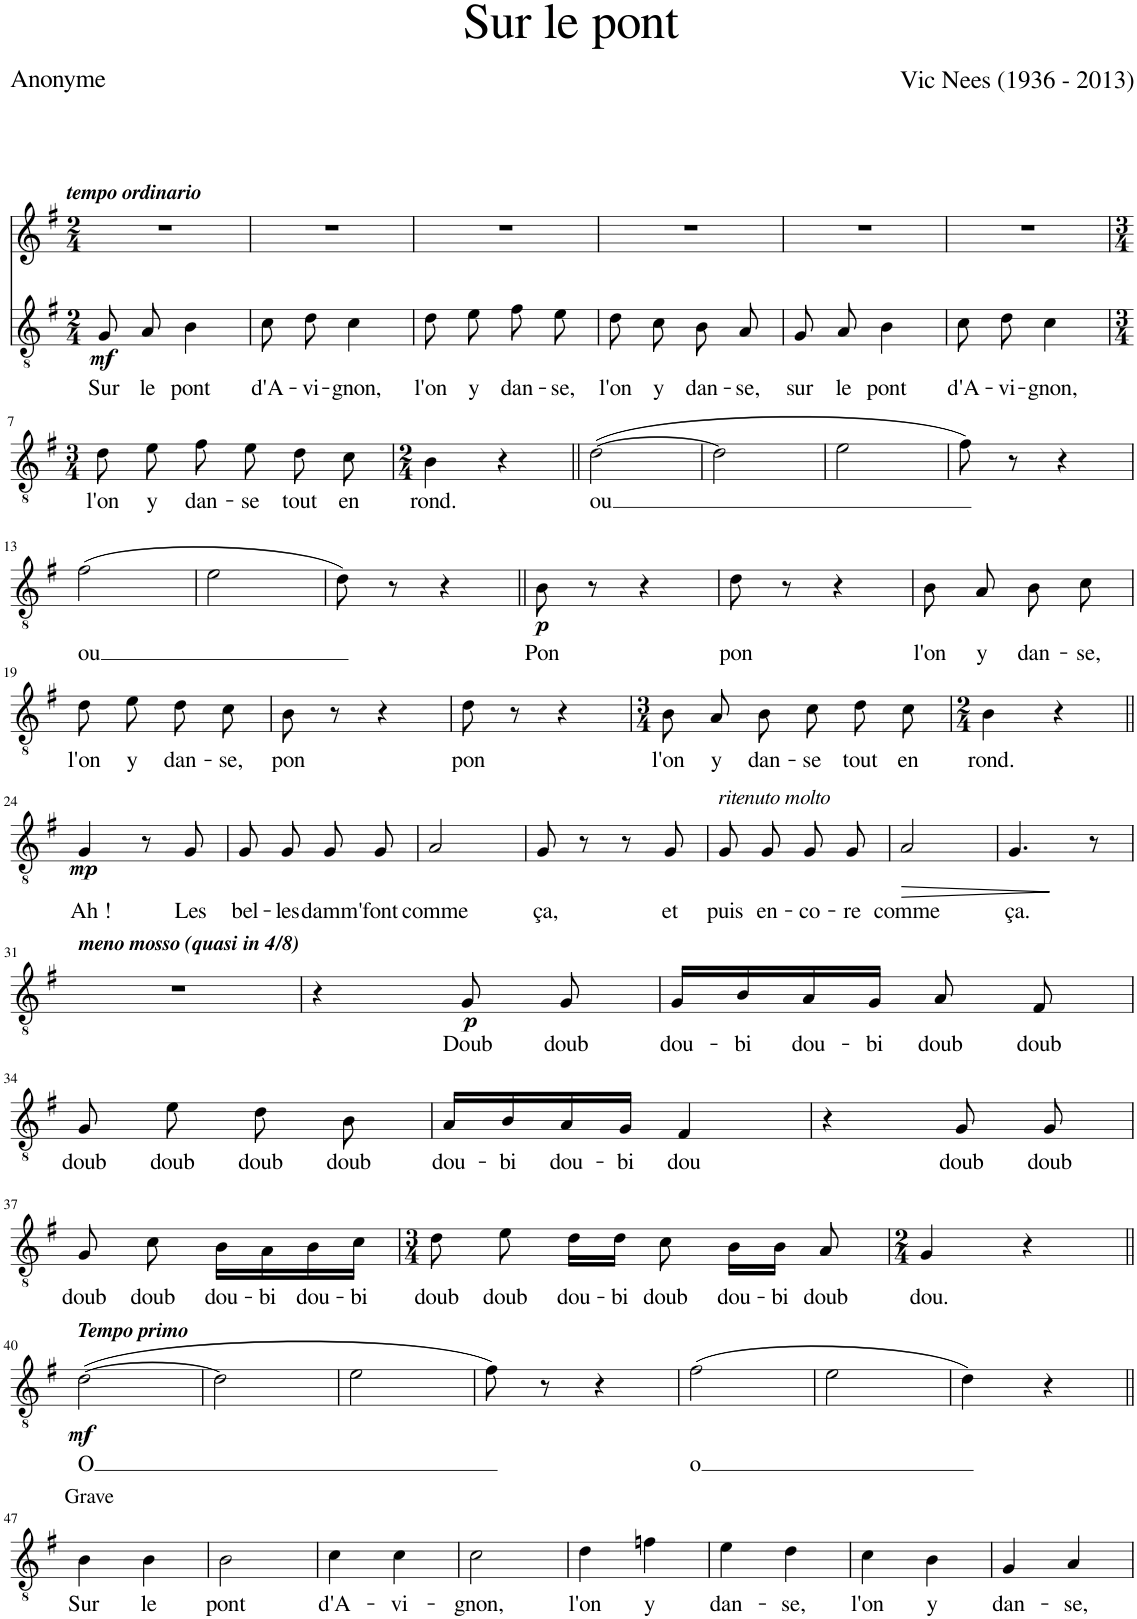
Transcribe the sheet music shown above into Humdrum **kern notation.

**kern	**text	**dynam	**kern
*part2	*part2	*part2	*part1
*staff2	*staff2	*staff2	*staff1
*I"Tenor	*	*	*I"Soprano
*clefGv2	*	*	*clefG2
*k[f#]	*	*	*k[f#]
*M2/4	*	*	*M2/4
=1	=1	=1	=1
!	!	!	!LO:TX:a:Bi:t=tempo ordinario
!	!LO:LY:b	!LO:DY:b	!
8G/	Sur	mf	2r
!	!LO:LY:b	!	!
8A/	le	.	.
!	!LO:LY:b	!	!
4B\	pont	.	.
=2	=2	=2	=2
!	!LO:LY:b	!	!
8c\	d'A-	.	2r
!	!LO:LY:b	!	!
8d\	-vi-	.	.
!	!LO:LY:b	!	!
4c\	-gnon,	.	.
=3	=3	=3	=3
!	!LO:LY:b	!	!
8d\	l'on	.	2r
!	!LO:LY:b	!	!
8e\	y	.	.
!	!LO:LY:b	!	!
8f#\	dan-	.	.
!	!LO:LY:b	!	!
8e\	-se,	.	.
=4	=4	=4	=4
!	!LO:LY:b	!	!
8d\	l'on	.	2r
!	!LO:LY:b	!	!
8c\	y	.	.
!	!LO:LY:b	!	!
8B\	dan-	.	.
!	!LO:LY:b	!	!
8A/	-se,	.	.
=5	=5	=5	=5
!	!LO:LY:b	!	!
8G/	sur	.	2r
!	!LO:LY:b	!	!
8A/	le	.	.
!	!LO:LY:b	!	!
4B\	pont	.	.
=6	=6	=6	=6
!	!LO:LY:b	!	!
8c\	d'A-	.	2r
!	!LO:LY:b	!	!
8d\	-vi-	.	.
!	!LO:LY:b	!	!
4c\	-gnon,	.	.
!!LO:LB:g=z
=7	=7	=7	=7
*M3/4	*	*	*M3/4
!	!LO:LY:b	!	!
8d\	l'on	.	2.r
!	!LO:LY:b	!	!
8e\	y	.	.
!	!LO:LY:b	!	!
8f#\	dan-	.	.
!	!LO:LY:b	!	!
8e\	-se	.	.
!	!LO:LY:b	!	!
8d\	tout	.	.
!	!LO:LY:b	!	!
8c\	en	.	.
=8	=8	=8	=8
*M2/4	*	*	*M2/4
!	!LO:LY:b	!	!
4B\	rond.	.	2r
4r	.	.	.
=9||	=9||	=9||	=9||
!	!LO:LY:b	!	!
([2d\	ou	.	2r
=10	=10	=10	=10
2d\]	.	.	2r
=11	=11	=11	=11
2e\	.	.	2r
=12	=12	=12	=12
8f#\)	.	.	2r
8r	.	.	.
4r	.	.	.
!!LO:LB:g=z
=13	=13	=13	=13
!	!LO:LY:b	!	!
(2f#\	ou	.	2r
=14	=14	=14	=14
2e\	.	.	2r
=15	=15	=15	=15
8d\)	.	.	2r
8r	.	.	.
4r	.	.	.
=16||	=16||	=16||	=16||
!	!LO:LY:b	!LO:DY:b	!
8B\	Pon	p	2r
8r	.	.	.
4r	.	.	.
=17	=17	=17	=17
!	!LO:LY:b	!	!
8d\	pon	.	2r
8r	.	.	.
4r	.	.	.
=18	=18	=18	=18
!	!LO:LY:b	!	!
8B\	l'on	.	2r
!	!LO:LY:b	!	!
8A/	y	.	.
!	!LO:LY:b	!	!
8B\	dan-	.	.
!	!LO:LY:b	!	!
8c\	-se,	.	.
!!LO:LB:g=z
=19	=19	=19	=19
!	!LO:LY:b	!	!
8d\	l'on	.	2r
!	!LO:LY:b	!	!
8e\	y	.	.
!	!LO:LY:b	!	!
8d\	dan-	.	.
!	!LO:LY:b	!	!
8c\	-se,	.	.
=20	=20	=20	=20
!	!LO:LY:b	!	!
8B\	pon	.	2r
8r	.	.	.
4r	.	.	.
=21	=21	=21	=21
!	!LO:LY:b	!	!
8d\	pon	.	2r
8r	.	.	.
4r	.	.	.
=22	=22	=22	=22
*M3/4	*	*	*M3/4
!	!LO:LY:b	!	!
8B\	l'on	.	2.r
!	!LO:LY:b	!	!
8A/	y	.	.
!	!LO:LY:b	!	!
8B\	dan-	.	.
!	!LO:LY:b	!	!
8c\	-se	.	.
!	!LO:LY:b	!	!
8d\	tout	.	.
!	!LO:LY:b	!	!
8c\	en	.	.
=23	=23	=23	=23
*M2/4	*	*	*M2/4
!	!LO:LY:b	!	!
4B\	rond.	.	2r
4r	.	.	.
!!LO:LB:g=z
=24||	=24||	=24||	=24||
!	!LO:LY:b	!LO:DY:b	!
4G/	Ah !	mp	2r
8r	.	.	.
!	!LO:LY:b	!	!
8G/	Les	.	.
=25	=25	=25	=25
!	!LO:LY:b	!	!
8G/	bel-	.	2r
!	!LO:LY:b	!	!
8G/	-les	.	.
!	!LO:LY:b	!	!
8G/	damm'	.	.
!	!LO:LY:b	!	!
8G/	font	.	.
=26	=26	=26	=26
!	!LO:LY:b	!	!
2A/	comme	.	2r
=27	=27	=27	=27
!	!LO:LY:b	!	!
8G/	ça,	.	2r
8r	.	.	.
8r	.	.	.
!	!LO:LY:b	!	!
8G/	et	.	.
=28	=28	=28	=28
!	!	!	!LO:TX:a:i:t=ritenuto molto
!	!LO:LY:b	!	!
8G/	puis	.	2r
!	!LO:LY:b	!	!
8G/	en-	.	.
!	!LO:LY:b	!	!
8G/	-co-	.	.
!	!LO:LY:b	!	!
8G/	-re	.	.
=29	=29	=29	=29
!	!LO:LY:b	!LO:HP:b	!
2A/	comme	>	2r
=30	=30	=30	=30
!	!LO:LY:b	!	!
4.G/	ça.	.	2r
8r	.	]	.
!!LO:LB:g=z
=31	=31	=31	=31
!	!	!	!LO:TX:a:Bi:t=meno mosso (quasi in 4/8)
2r	.	.	2r
=32	=32	=32	=32
4r	.	.	2r
!	!LO:LY:b	!LO:DY:b	!
8G/	Doub	p	.
!	!LO:LY:b	!	!
8G/	doub	.	.
=33	=33	=33	=33
!	!LO:LY:b	!	!
16G/LL	dou-	.	2r
!	!LO:LY:b	!	!
16B/	-bi	.	.
!	!LO:LY:b	!	!
16A/	dou-	.	.
!	!LO:LY:b	!	!
16G/JJ	-bi	.	.
!	!LO:LY:b	!	!
8A/	doub	.	.
!	!LO:LY:b	!	!
8F#/	doub	.	.
!!LO:LB:g=z
=34	=34	=34	=34
!	!LO:LY:b	!	!
8G/	doub	.	2r
!	!LO:LY:b	!	!
8e\	doub	.	.
!	!LO:LY:b	!	!
8d\	doub	.	.
!	!LO:LY:b	!	!
8B\	doub	.	.
=35	=35	=35	=35
!	!LO:LY:b	!	!
16A/LL	dou-	.	2r
!	!LO:LY:b	!	!
16B/	-bi	.	.
!	!LO:LY:b	!	!
16A/	dou-	.	.
!	!LO:LY:b	!	!
16G/JJ	-bi	.	.
!	!LO:LY:b	!	!
4F#/	dou	.	.
=36	=36	=36	=36
4r	.	.	2r
!	!LO:LY:b	!	!
8G/	doub	.	.
!	!LO:LY:b	!	!
8G/	doub	.	.
!!LO:LB:g=z
=37	=37	=37	=37
!	!LO:LY:b	!	!
8G/	doub	.	2r
!	!LO:LY:b	!	!
8c\	doub	.	.
!	!LO:LY:b	!	!
16B\LL	dou-	.	.
!	!LO:LY:b	!	!
16A\	-bi	.	.
!	!LO:LY:b	!	!
16B\	dou-	.	.
!	!LO:LY:b	!	!
16c\JJ	-bi	.	.
=38	=38	=38	=38
*M3/4	*	*	*M3/4
!	!LO:LY:b	!	!
8d\	doub	.	2.r
!	!LO:LY:b	!	!
8e\	doub	.	.
!	!LO:LY:b	!	!
16d\LL	dou-	.	.
!	!LO:LY:b	!	!
16d\JJ	-bi	.	.
!	!LO:LY:b	!	!
8c\	doub	.	.
!	!LO:LY:b	!	!
16B\LL	dou-	.	.
!	!LO:LY:b	!	!
16B\JJ	-bi	.	.
!	!LO:LY:b	!	!
8A/	doub	.	.
=39	=39	=39	=39
*M2/4	*	*	*M2/4
!	!LO:LY:b	!	!
4G/	dou.	.	2r
4r	.	.	.
!!LO:LB:g=z
=40||	=40||	=40||	=40||
!	!	!	!LO:TX:a:Bi:t=Tempo primo
!	!LO:LY:b	!LO:DY:b	!
([2d\	O	mf	2r
=41	=41	=41	=41
2d\]	.	.	2r
=42	=42	=42	=42
2e\	.	.	2r
=43	=43	=43	=43
8f#\)	.	.	2r
8r	.	.	.
4r	.	.	.
=44	=44	=44	=44
!	!LO:LY:b	!	!
(2f#\	o	.	2r
=45	=45	=45	=45
2e\	.	.	2r
=46	=46	=46	=46
4d\)	.	.	2r
4r	.	.	.
!!LO:LB:g=z
=47||	=47||	=47||	=47||
!	!	!	!LO:TX:a:t=Grave
!	!LO:LY:b	!	!
4B\	Sur	.	2r
!	!LO:LY:b	!	!
4B\	le	.	.
=48	=48	=48	=48
!	!LO:LY:b	!	!
2B\	pont	.	2r
=49	=49	=49	=49
!	!LO:LY:b	!	!
4c\	d'A-	.	2r
!	!LO:LY:b	!	!
4c\	-vi-	.	.
=50	=50	=50	=50
!	!LO:LY:b	!	!
2c\	-gnon,	.	2r
=51	=51	=51	=51
!	!LO:LY:b	!	!
4d\	l'on	.	2r
!	!LO:LY:b	!	!
4fn\	y	.	.
=52	=52	=52	=52
!	!LO:LY:b	!	!
4e\	dan-	.	2r
!	!LO:LY:b	!	!
4d\	-se,	.	.
=53	=53	=53	=53
!	!LO:LY:b	!	!
4c\	l'on	.	2r
!	!LO:LY:b	!	!
4B\	y	.	.
=54	=54	=54	=54
!	!LO:LY:b	!	!
4G/	dan-	.	2r
!	!LO:LY:b	!	!
4A/	-se,	.	.
=	=	=	=
*-	*-	*-	*-
